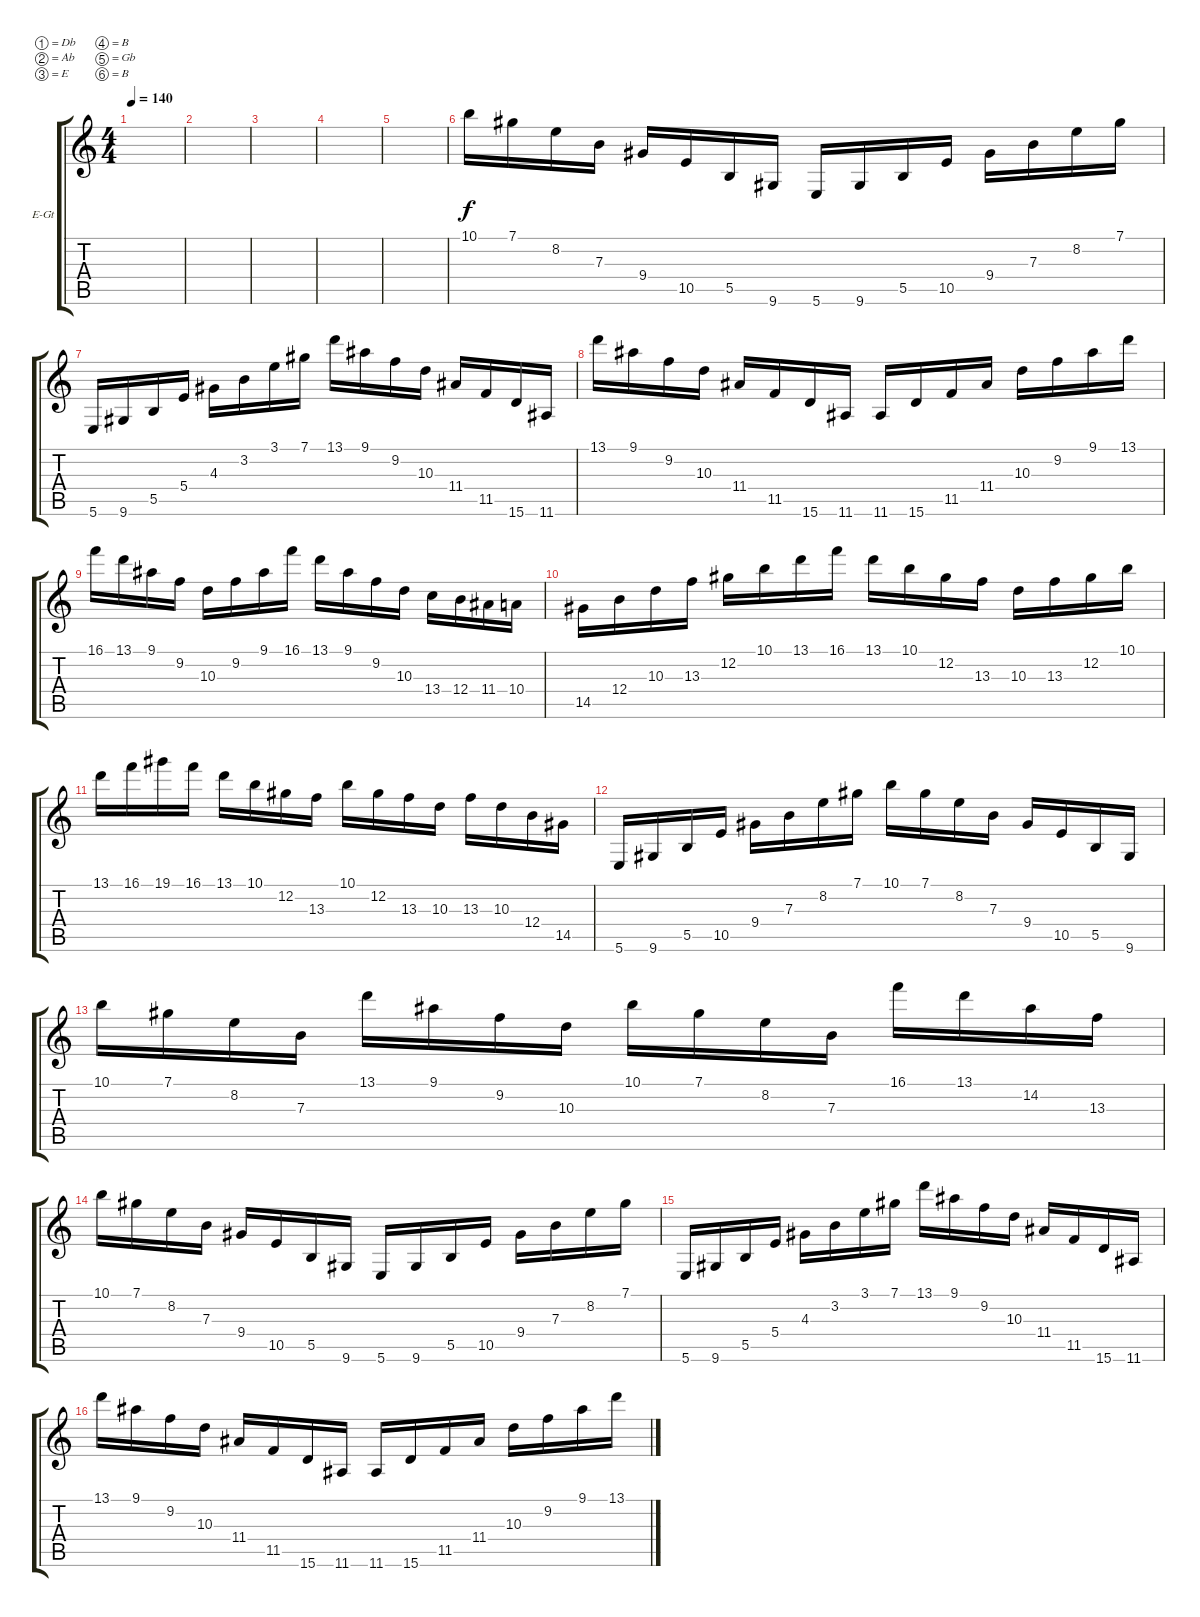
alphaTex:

\defaultSystemsLayout 4
\bracketExtendMode groupsimilarinstruments
\firstSystemTrackNameOrientation horizontal
\otherSystemsTrackNameOrientation horizontal
\track ("Electric Guitar" "E-Gt") {instrument electricguitarclean}
\staff {score tabs}
\tuning (Db4 Ab3 E3 B2 Gb2 B1)
\ts (4 4)
\tempo 140
\clef g2
\ks c
|
|
|
|
|
\scale
0.333333 10.1.16 7.1.16 8.2.16 7.3.16 9.4.16 10.5.16 5.5.16 9.6.16 5.6.16 9.6.16 5.5.16 10.5.16 9.4.16 7.3.16 8.2.16 7.1.16 |
\scale
0.333333 5.6.16 9.6.16 5.5.16 5.4.16 4.3.16 3.2.16 3.1.16 7.1.16 13.1.16 9.1.16 9.2.16 10.3.16 11.4.16 11.5.16 15.6.16 11.6.16 |
\scale
0.333333 13.1.16 9.1.16 9.2.16 10.3.16 11.4.16 11.5.16 15.6.16 11.6.16 11.6.16 15.6.16 11.5.16 11.4.16 10.3.16 9.2.16 9.1.16 13.1.16 |
\scale
0.333333 16.1.16 13.1.16 9.1.16 9.2.16 10.3.16 9.2.16 9.1.16 16.1.16 13.1.16 9.1.16 9.2.16 10.3.16 13.4.16 12.4.16 11.4.16 10.4.16 |
\scale
0.333333 14.5.16 12.4.16 10.3.16 13.3.16 12.2.16 10.1.16 13.1.16 16.1.16 13.1.16 10.1.16 12.2.16 13.3.16 10.3.16 13.3.16 12.2.16 10.1.16 |
\scale
0.333333 13.1.16 16.1.16 19.1.16 16.1.16 13.1.16 10.1.16 12.2.16 13.3.16 10.1.16 12.2.16 13.3.16 10.3.16 13.3.16 10.3.16 12.4.16 14.5.16 |
\scale
0.333333 5.6.16 9.6.16 5.5.16 10.5.16 9.4.16 7.3.16 8.2.16 7.1.16 10.1.16 7.1.16 8.2.16 7.3.16 9.4.16 10.5.16 5.5.16 9.6.16 |
\scale
0.333333 10.1.16 7.1.16 8.2.16 7.3.16 13.1.16 9.1.16 9.2.16 10.3.16 10.1.16 7.1.16 8.2.16 7.3.16 16.1.16 13.1.16 14.2.16 13.3.16 |
\scale
0.333333 10.1.16 7.1.16 8.2.16 7.3.16 9.4.16 10.5.16 5.5.16 9.6.16 5.6.16 9.6.16 5.5.16 10.5.16 9.4.16 7.3.16 8.2.16 7.1.16 |
\scale
0.333333 5.6.16 9.6.16 5.5.16 5.4.16 4.3.16 3.2.16 3.1.16 7.1.16 13.1.16 9.1.16 9.2.16 10.3.16 11.4.16 11.5.16 15.6.16 11.6.16 |
\scale
0.333333 13.1.16 9.1.16 9.2.16 10.3.16 11.4.16 11.5.16 15.6.16 11.6.16 11.6.16 15.6.16 11.5.16 11.4.16 10.3.16 9.2.16 9.1.16 13.1.16
